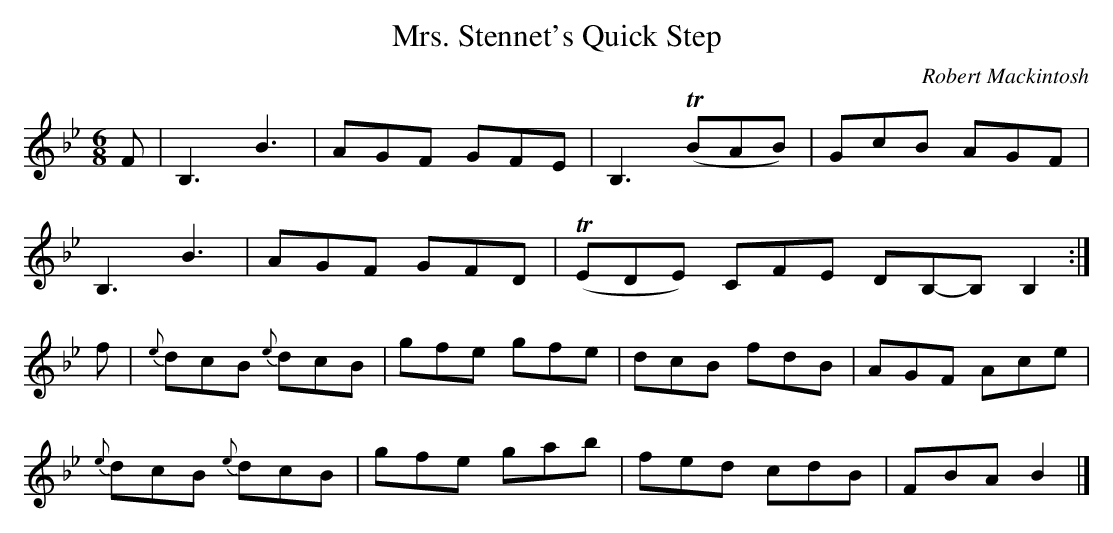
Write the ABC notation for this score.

X:1
T: Mrs. Stennet's Quick Step
C: Robert Mackintosh
M: 6/8
K: Bb
F|B,3 B3|AGF GFE|B,3 (!trill!BAB)|GcB AGF|
B,3 B3|AGF GFD|(!trill!EDE) CFE DB,-B, B,2:|
f|{e}dcB {e}dcB|gfe gfe|dcB fdB|AGF Ace|
{e}dcB {e}dcB|gfe gab|fed cdB|FBA B2|]
